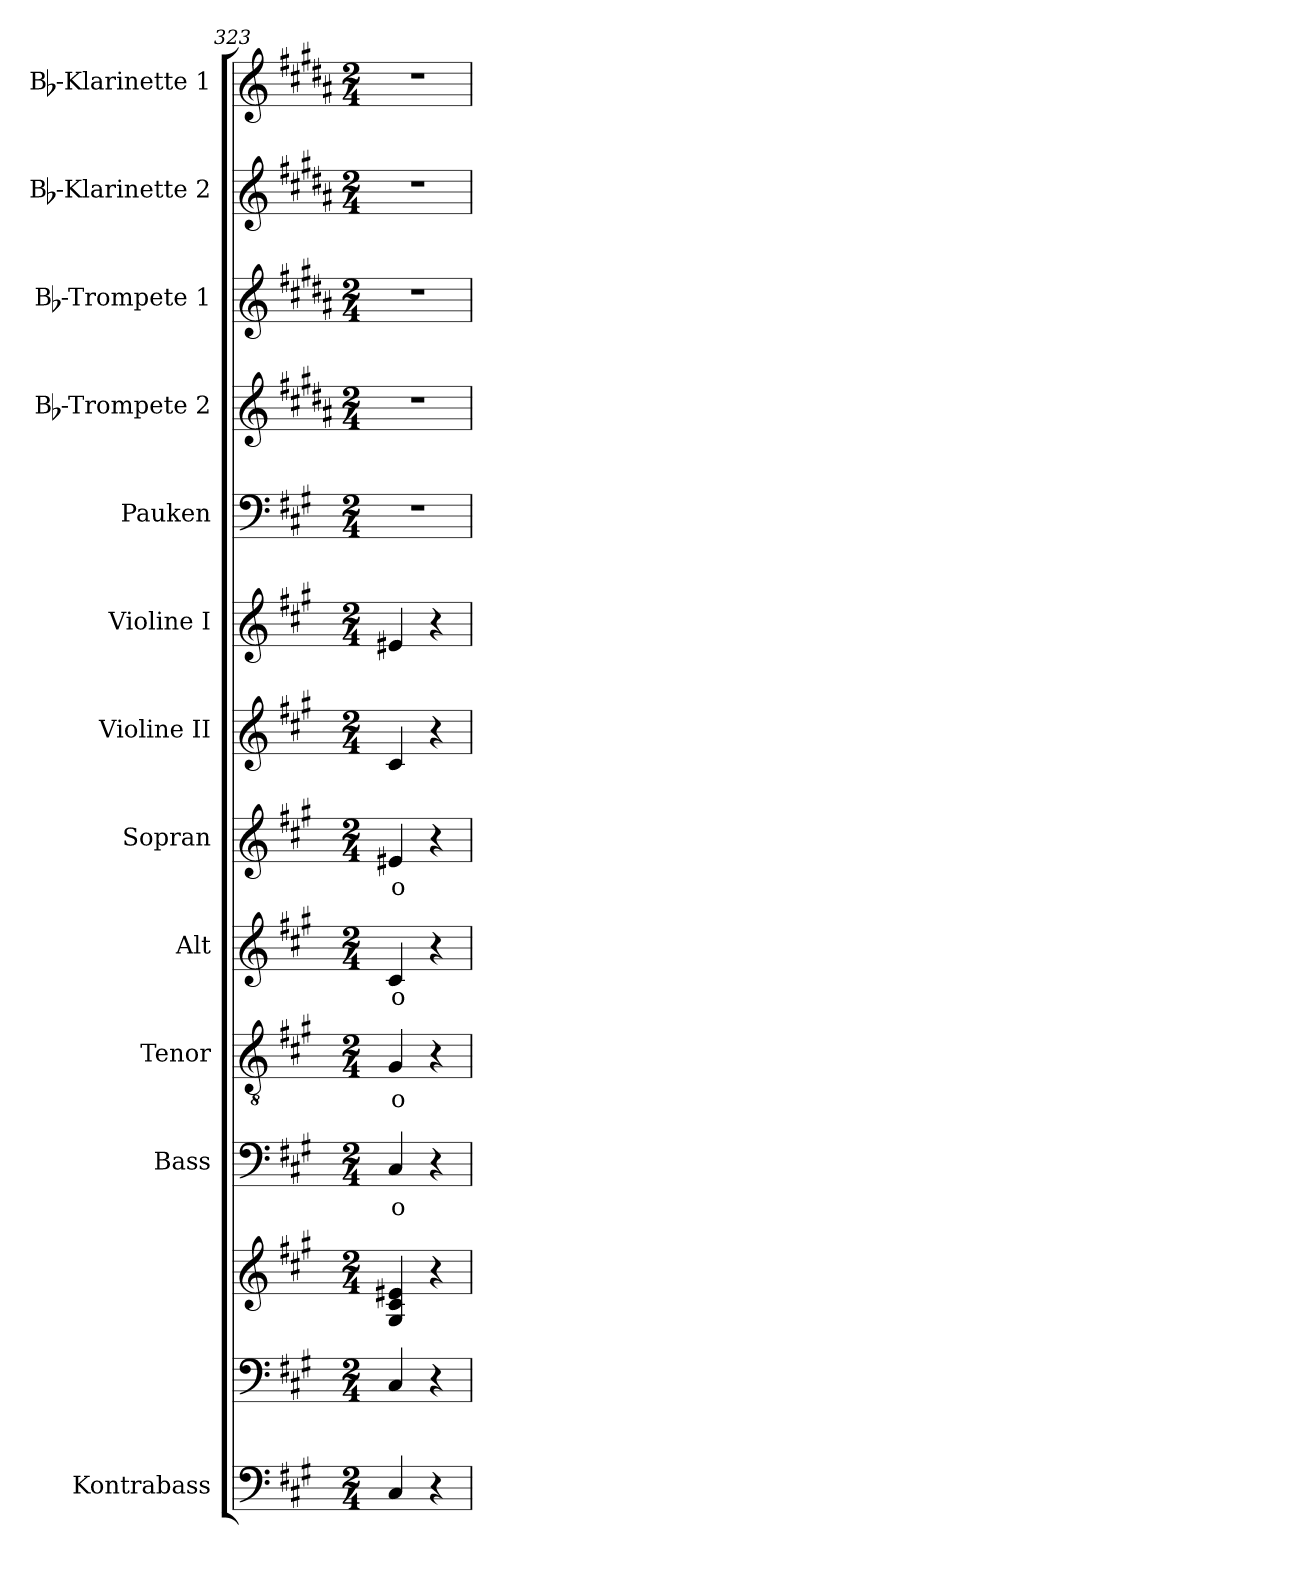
**kern	**kern	**kern	**kern	**text	**kern	**text	**kern	**text	**kern	**text	**kern	**kern	**kern	**kern	**kern	**kern	**kern
*part13	*part12	*part12	*part11	*part11	*part10	*part10	*part9	*part9	*part8	*part8	*part7	*part6	*part5	*part4	*part3	*part2	*part1
*staff14	*staff13	*staff12	*staff11	*staff11	*staff10	*staff10	*staff9	*staff9	*staff8	*staff8	*staff7	*staff6	*staff5	*staff4	*staff3	*staff2	*staff1
*I"Kontrabass	*	*	*I"Bass	*	*I"Tenor	*	*I"Alt	*	*I"Sopran	*	*I"Violine II	*I"Violine I	*I"Pauken	*I"Bb-Trompete 2	*I"Bb-Trompete 1	*I"Bb-Klarinette 2	*I"Bb-Klarinette 1
*I'Kb.	*	*	*I'B.	*	*I'T.	*	*I'A.	*	*I'S.	*	*I'Vl. II	*I'Vl. I	*I'Pk.	*I'Bb Trp. 2	*I'Bb Trp. 1	*I'Bb Kl. 2	*I'Bb Kl. 1
*clefF4	*clefF4	*clefG2	*clefF4	*	*clefGv2	*	*clefG2	*	*clefG2	*	*clefG2	*clefG2	*clefF4	*clefG2	*clefG2	*clefG2	*clefG2
*ITrd7c12	*	*	*	*	*	*	*	*	*	*	*	*	*	*ITrd1c2	*ITrd1c2	*ITrd1c2	*ITrd1c2
*k[f#c#g#]	*k[f#c#g#]	*k[f#c#g#]	*k[f#c#g#]	*	*k[f#c#g#]	*	*k[f#c#g#]	*	*k[f#c#g#]	*	*k[f#c#g#]	*k[f#c#g#]	*k[f#c#g#]	*k[f#c#g#]	*k[f#c#g#]	*k[f#c#g#]	*k[f#c#g#]
*A:	*A:	*A:	*A:	*	*A:	*	*A:	*	*A:	*	*A:	*A:	*A:	*A:	*A:	*A:	*A:
*M2/4	*M2/4	*M2/4	*M2/4	*	*M2/4	*	*M2/4	*	*M2/4	*	*M2/4	*M2/4	*M2/4	*M2/4	*M2/4	*M2/4	*M2/4
=323	=323	=323	=323	=323	=323	=323	=323	=323	=323	=323	=323	=323	=323	=323	=323	=323	=323
!	!	!	!	!LO:LY:b	!	!LO:LY:b	!	!LO:LY:b	!	!LO:LY:b	!	!	!	!	!	!	!
4CC#/	4C#/	4G#/ 4c#/ 4e#X/	4C#/	-o	4G#/	-o	4c#/	-o	4e#X/	-o	4c#/	4e#X/	2r	2r	2r	2r	2r
4r	4r	4r	4r	.	4r	.	4r	.	4r	.	4r	4r	.	.	.	.	.
=	=	=	=	=	=	=	=	=	=	=	=	=	=	=	=	=	=
*-	*-	*-	*-	*-	*-	*-	*-	*-	*-	*-	*-	*-	*-	*-	*-	*-	*-
